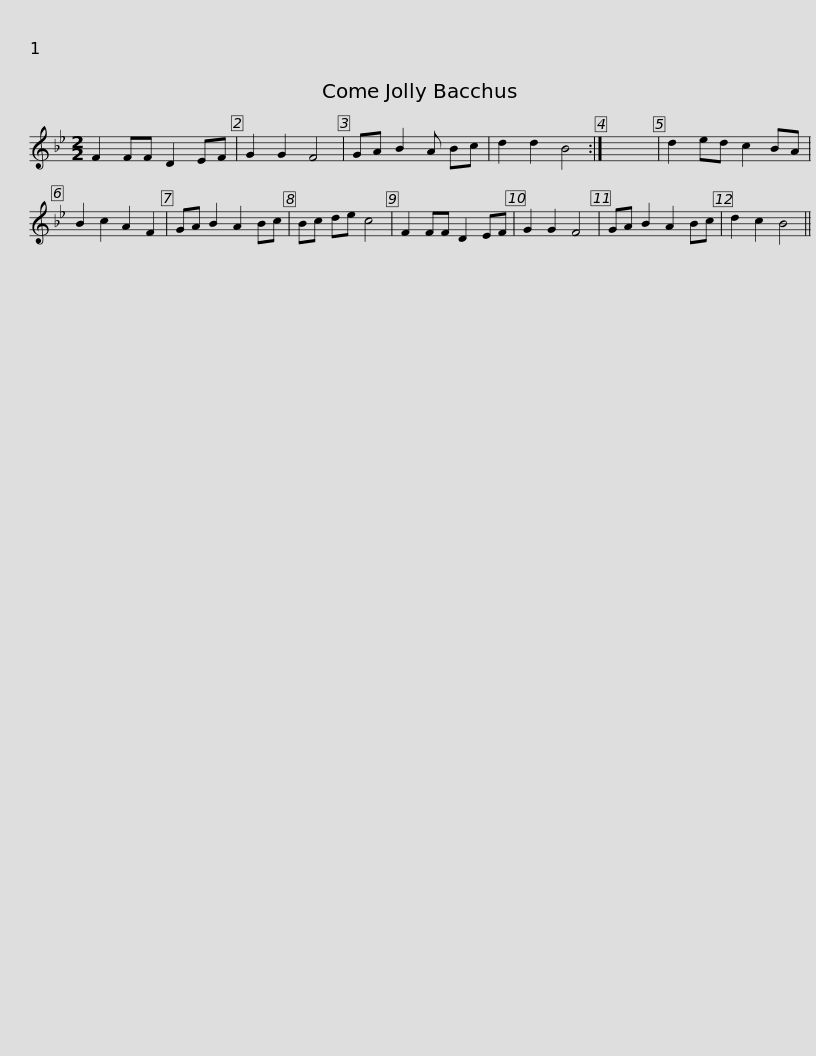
X:1
L:1/8
M:2/2
I:linebreak $
K:Bb
V:1 treble
V:1
 F2 FF D2 EF | G2 G2 F4 | GA B2 A Bc | d2 d2 B4 :| x8 | %5
 d2 ed c2 BA | B2 c2 A2 F2 | GA B2 A2 Bc |$ Bc de c4 | F2 FF D2 EF | %10
 G2 G2 F4 | GA B2 A2 Bc | d2 c2 B4 || %13
